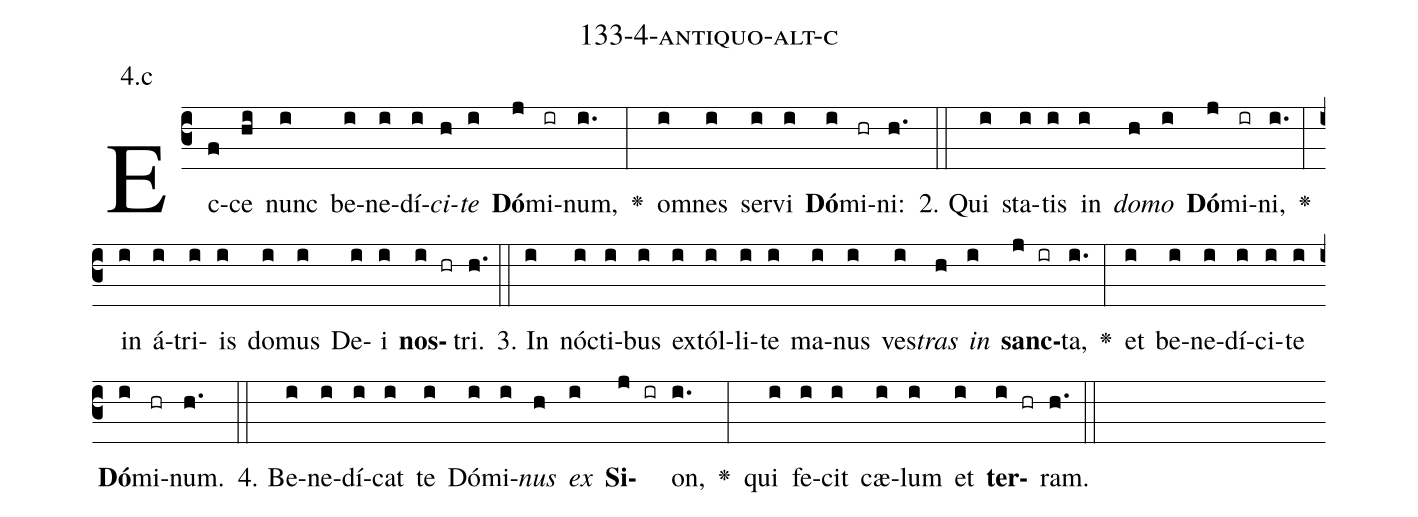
name: 133-4-antiquo-alt-c;
annotation: 4.c;
%%
(c3)Ec(f)ce(hi) nunc(i) be(i)ne(i)dí(i)<i>ci</i>(h)<i>te</i>(i) <b>Dó</b>(j)mi(ir)num,(i.) <v>\greheightstar</v>(:) om(i)nes(i) ser(i)vi(i) <b>Dó</b>(i)mi(hr)ni:(h.) (::)
2. Qui(i) sta(i)tis(i) in(i) <i>do</i>(h)<i>mo</i>(i) <b>Dó</b>(j)mi(ir)ni,(i.) <v>\greheightstar</v>(:) in(i) á(i)tri(i)is(i) do(i)mus(i) De(i)i(i) <b>nos</b>(i hr)tri.(h.) (::)
3. In(i) nóc(i)ti(i)bus(i) ex(i)tól(i)li(i)te(i) ma(i)nus(i) ves(i)<i>tras</i>(h) <i>in</i>(i) <b>sanc</b>(j ir)ta,(i.) <v>\greheightstar</v>(:) et(i) be(i)ne(i)dí(i)ci(i)te(i) <b>Dó</b>(i)mi(hr)num.(h.) (::)
4. Be(i)ne(i)dí(i)cat(i) te(i) Dó(i)mi(i)<i>nus</i>(h) <i>ex</i>(i) <b>Si</b>(j ir)on,(i.) <v>\greheightstar</v>(:) qui(i) fe(i)cit(i) cæ(i)lum(i) et(i) <b>ter</b>(i hr)ram.(h.) (::)
